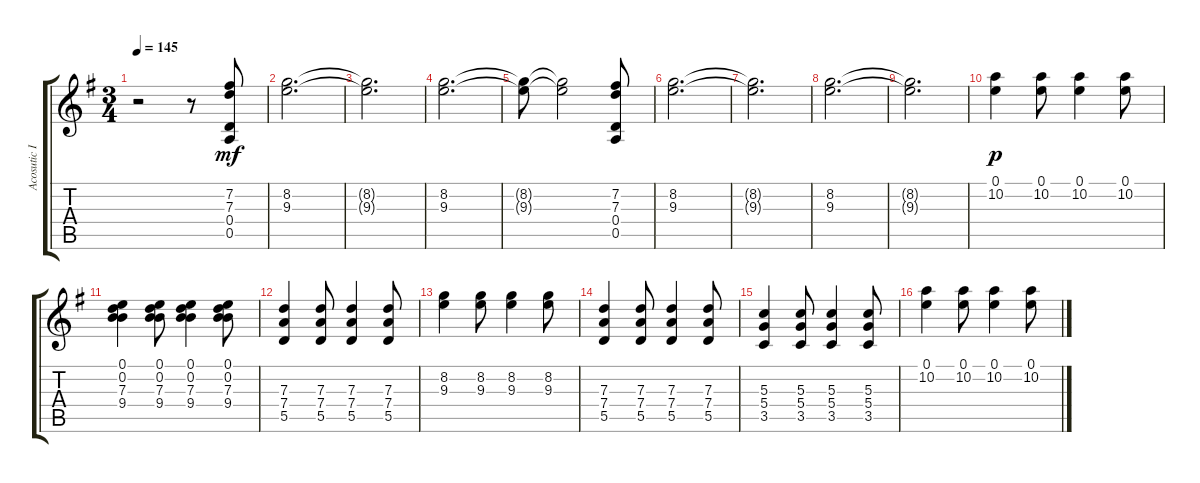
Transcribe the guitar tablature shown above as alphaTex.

\track ("Acosutic II" "Acosutic I") {instrument acousticguitarsteel}
\staff {score tabs}
\tuning (E4 B3 G3 D3 A2 E2) {hide}
\ts (3 4)
\tempo 145
\clef g2
\ks g
r.2{dy mf instrument acousticguitarsteel} r.8 (7.2 7.3 0.4 0.5).8 |
(8.2 9.3).2{d} |
(8.2{t} 9.3{t}).2{d} |
(8.2 9.3).2{d} |
(8.2{t} 9.3{t}).8 (8.2{t} 9.3{t}).2 (7.2 7.3 0.4 0.5).8 |
(8.2 9.3).2{d} |
(8.2{t} 9.3{t}).2{d} |
(8.2 9.3).2{d} |
(8.2{t} 9.3{t}).2{d} |
(0.1 10.2).4{dy p} (0.1 10.2).8 (0.1 10.2).4 (0.1 10.2).8 |
(0.1 0.2 7.3 9.4).4 (0.1 0.2 7.3 9.4).8 (0.1 0.2 7.3 9.4).4 (0.1 0.2 7.3 9.4).8 |
(7.3 7.4 5.5).4 (7.3 7.4 5.5).8 (7.3 7.4 5.5).4 (7.3 7.4 5.5).8 |
(8.2 9.3).4 (8.2 9.3).8 (8.2 9.3).4 (8.2 9.3).8 |
(7.3 7.4 5.5).4 (7.3 7.4 5.5).8 (7.3 7.4 5.5).4 (7.3 7.4 5.5).8 |
(5.3 5.4 3.5).4 (5.3 5.4 3.5).8 (5.3 5.4 3.5).4 (5.3 5.4 3.5).8 |
(0.1 10.2).4 (0.1 10.2).8 (0.1 10.2).4 (0.1 10.2).8
